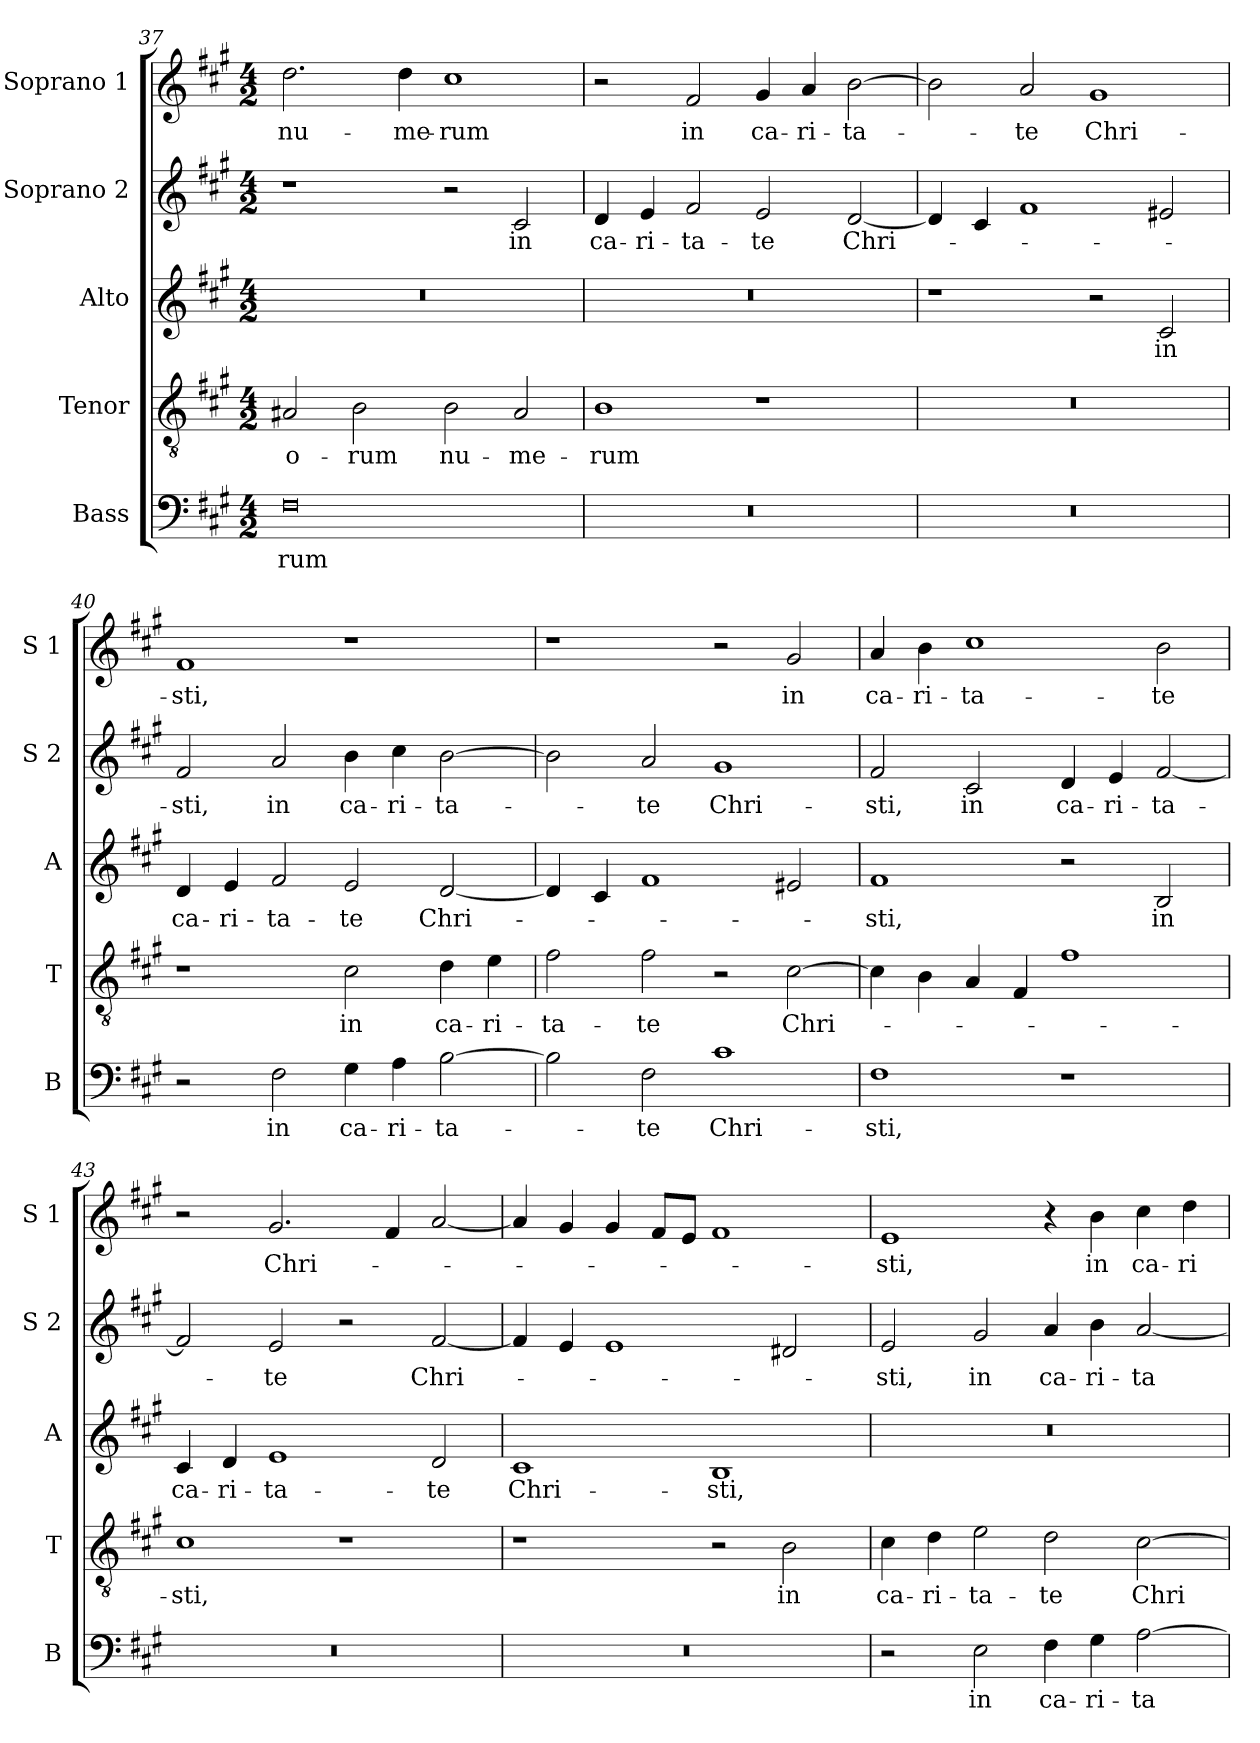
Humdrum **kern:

**kern	**text	**kern	**text	**kern	**text	**kern	**text	**kern	**text
*part5	*part5	*part4	*part4	*part3	*part3	*part2	*part2	*part1	*part1
*staff5	*staff5	*staff4	*staff4	*staff3	*staff3	*staff2	*staff2	*staff1	*staff1
*I"Bass	*	*I"Tenor	*	*I"Alto	*	*I"Soprano 2	*	*I"Soprano 1	*
*I'B	*	*I'T	*	*I'A	*	*I'S 2	*	*I'S 1	*
*clefF4	*	*clefGv2	*	*clefG2	*	*clefG2	*	*clefG2	*
*k[f#c#g#]	*	*k[f#c#g#]	*	*k[f#c#g#]	*	*k[f#c#g#]	*	*k[f#c#g#]	*
*A:	*	*A:	*	*A:	*	*A:	*	*A:	*
*M4/2	*	*M4/2	*	*M4/2	*	*M4/2	*	*M4/2	*
=37	=37	=37	=37	=37	=37	=37	=37	=37	=37
!	!LO:LY:b	!	!LO:LY:b	!	!	!	!	!	!LO:LY:b
0F#	-rum	2A#X/	-o-	0r	.	1r	.	2.dd\	nu-
!	!	!	!LO:LY:b	!	!	!	!	!	!
.	.	2B\	-rum	.	.	.	.	.	.
!	!	!	!	!	!	!	!	!	!LO:LY:b
.	.	.	.	.	.	.	.	4dd\	-me-
!	!	!	!LO:LY:b	!	!	!	!	!	!LO:LY:b
.	.	2B\	nu-	.	.	2r	.	1cc#	-rum
!	!	!	!LO:LY:b	!	!	!	!LO:LY:b	!	!
.	.	2A#/	-me-	.	.	2c#/	in	.	.
!!LO:PB:g=z
=38	=38	=38	=38	=38	=38	=38	=38	=38	=38
!	!	!	!LO:LY:b	!	!	!	!LO:LY:b	!	!
0r	.	1B	-rum	0r	.	4d/	ca-	2r	.
!	!	!	!	!	!	!	!LO:LY:b	!	!
.	.	.	.	.	.	4e/	-ri-	.	.
!	!	!	!	!	!	!	!LO:LY:b	!	!LO:LY:b
.	.	.	.	.	.	2f#/	-ta-	2f#/	in
!	!	!	!	!	!	!	!LO:LY:b	!	!LO:LY:b
.	.	1r	.	.	.	2e/	-te	4g#/	ca-
!	!	!	!	!	!	!	!	!	!LO:LY:b
.	.	.	.	.	.	.	.	4a/	-ri-
!	!	!	!	!	!	!	!LO:LY:b	!	!LO:LY:b
.	.	.	.	.	.	[2d/	Chri-	[2b\	-ta-
=39	=39	=39	=39	=39	=39	=39	=39	=39	=39
0r	.	0r	.	1r	.	4d/]	.	2b\]	.
.	.	.	.	.	.	4c#/	.	.	.
!	!	!	!	!	!	!	!	!	!LO:LY:b
.	.	.	.	.	.	1f#	.	2a/	-te
!	!	!	!	!	!	!	!	!	!LO:LY:b
.	.	.	.	2r	.	.	.	1g#	Chri-
!	!	!	!	!	!LO:LY:b	!	!	!	!
.	.	.	.	2c#/	in	2e#X/	.	.	.
=40	=40	=40	=40	=40	=40	=40	=40	=40	=40
!	!	!	!	!	!LO:LY:b	!	!LO:LY:b	!	!LO:LY:b
2r	.	1r	.	4d/	ca-	2f#/	-sti,	1f#	-sti,
!	!	!	!	!	!LO:LY:b	!	!	!	!
.	.	.	.	4e/	-ri-	.	.	.	.
!	!LO:LY:b	!	!	!	!LO:LY:b	!	!LO:LY:b	!	!
2F#\	in	.	.	2f#/	-ta-	2a/	in	.	.
!	!LO:LY:b	!	!LO:LY:b	!	!LO:LY:b	!	!LO:LY:b	!	!
4G#\	ca-	2c#\	in	2e/	-te	4b\	ca-	1r	.
!	!LO:LY:b	!	!	!	!	!	!LO:LY:b	!	!
4A\	-ri-	.	.	.	.	4cc#\	-ri-	.	.
!	!LO:LY:b	!	!LO:LY:b	!	!LO:LY:b	!	!LO:LY:b	!	!
[2B\	-ta-	4d\	ca-	[2d/	Chri-	[2b\	-ta-	.	.
!	!	!	!LO:LY:b	!	!	!	!	!	!
.	.	4e\	-ri-	.	.	.	.	.	.
!!LO:LB:g=z
=41	=41	=41	=41	=41	=41	=41	=41	=41	=41
!	!	!	!LO:LY:b	!	!	!	!	!	!
2B\]	.	2f#\	-ta-	4d/]	.	2b\]	.	1r	.
.	.	.	.	4c#/	.	.	.	.	.
!	!LO:LY:b	!	!LO:LY:b	!	!	!	!LO:LY:b	!	!
2F#\	-te	2f#\	-te	1f#	.	2a/	-te	.	.
!	!LO:LY:b	!	!	!	!	!	!LO:LY:b	!	!
1c#	Chri-	2r	.	.	.	1g#	Chri-	2r	.
!	!	!	!LO:LY:b	!	!	!	!	!	!LO:LY:b
.	.	[2c#\	Chri-	2e#X/	.	.	.	2g#/	in
=42	=42	=42	=42	=42	=42	=42	=42	=42	=42
!	!LO:LY:b	!	!	!	!LO:LY:b	!	!LO:LY:b	!	!LO:LY:b
1F#	-sti,	4c#\]	.	1f#	-sti,	2f#/	-sti,	4a/	ca-
!	!	!	!	!	!	!	!	!	!LO:LY:b
.	.	4B\	.	.	.	.	.	4b\	-ri-
!	!	!	!	!	!	!	!LO:LY:b	!	!LO:LY:b
.	.	4A/	.	.	.	2c#/	in	1cc#	-ta-
.	.	4F#/	.	.	.	.	.	.	.
!	!	!	!	!	!	!	!LO:LY:b	!	!
1r	.	1f#	.	2r	.	4d/	ca-	.	.
!	!	!	!	!	!	!	!LO:LY:b	!	!
.	.	.	.	.	.	4e/	-ri-	.	.
!	!	!	!	!	!LO:LY:b	!	!LO:LY:b	!	!LO:LY:b
.	.	.	.	2B/	in	[2f#/	-ta-	2b\	-te
=43	=43	=43	=43	=43	=43	=43	=43	=43	=43
!	!	!	!LO:LY:b	!	!LO:LY:b	!	!	!	!
0r	.	1c#	-sti,	4c#/	ca-	2f#/]	.	2r	.
!	!	!	!	!	!LO:LY:b	!	!	!	!
.	.	.	.	4d/	-ri-	.	.	.	.
!	!	!	!	!	!LO:LY:b	!	!LO:LY:b	!	!LO:LY:b
.	.	.	.	1e	-ta-	2e/	-te	2.g#/	Chri-
.	.	1r	.	.	.	2r	.	.	.
.	.	.	.	.	.	.	.	4f#/	.
!	!	!	!	!	!LO:LY:b	!	!LO:LY:b	!	!
.	.	.	.	2d/	-te	[2f#/	Chri-	[2a/	.
!!LO:LB:g=z
=44	=44	=44	=44	=44	=44	=44	=44	=44	=44
!	!	!	!	!	!LO:LY:b	!	!	!	!
0r	.	1r	.	1c#	Chri-	4f#/]	.	4a/]	.
.	.	.	.	.	.	4e/	.	4g#/	.
.	.	.	.	.	.	1e	.	4g#/	.
.	.	.	.	.	.	.	.	8f#/L	.
.	.	.	.	.	.	.	.	8e/J	.
!	!	!	!	!	!LO:LY:b	!	!	!	!
.	.	2r	.	1B	-sti,	.	.	1f#	.
!	!	!	!LO:LY:b	!	!	!	!	!	!
.	.	2B\	in	.	.	2d#X/	.	.	.
=45	=45	=45	=45	=45	=45	=45	=45	=45	=45
!	!	!	!LO:LY:b	!	!	!	!LO:LY:b	!	!LO:LY:b
2r	.	4c#\	ca-	0r	.	2e/	-sti,	1e	-sti,
!	!	!	!LO:LY:b	!	!	!	!	!	!
.	.	4d\	-ri-	.	.	.	.	.	.
!	!LO:LY:b	!	!LO:LY:b	!	!	!	!LO:LY:b	!	!
2E\	in	2e\	-ta-	.	.	2g#/	in	.	.
!	!LO:LY:b	!	!LO:LY:b	!	!	!	!LO:LY:b	!	!
4F#\	ca-	2d\	-te	.	.	4a/	ca-	4r	.
!	!LO:LY:b	!	!	!	!	!	!LO:LY:b	!	!LO:LY:b
4G#\	-ri-	.	.	.	.	4b\	-ri-	4b\	in
!	!LO:LY:b	!	!LO:LY:b	!	!	!	!LO:LY:b	!	!LO:LY:b
[2A\	-ta-	[2c#\	Chri-	.	.	[2a/	-ta-	4cc#\	ca-
!	!	!	!	!	!	!	!	!	!LO:LY:b
.	.	.	.	.	.	.	.	4dd\	-ri-
=	=	=	=	=	=	=	=	=	=
*-	*-	*-	*-	*-	*-	*-	*-	*-	*-
